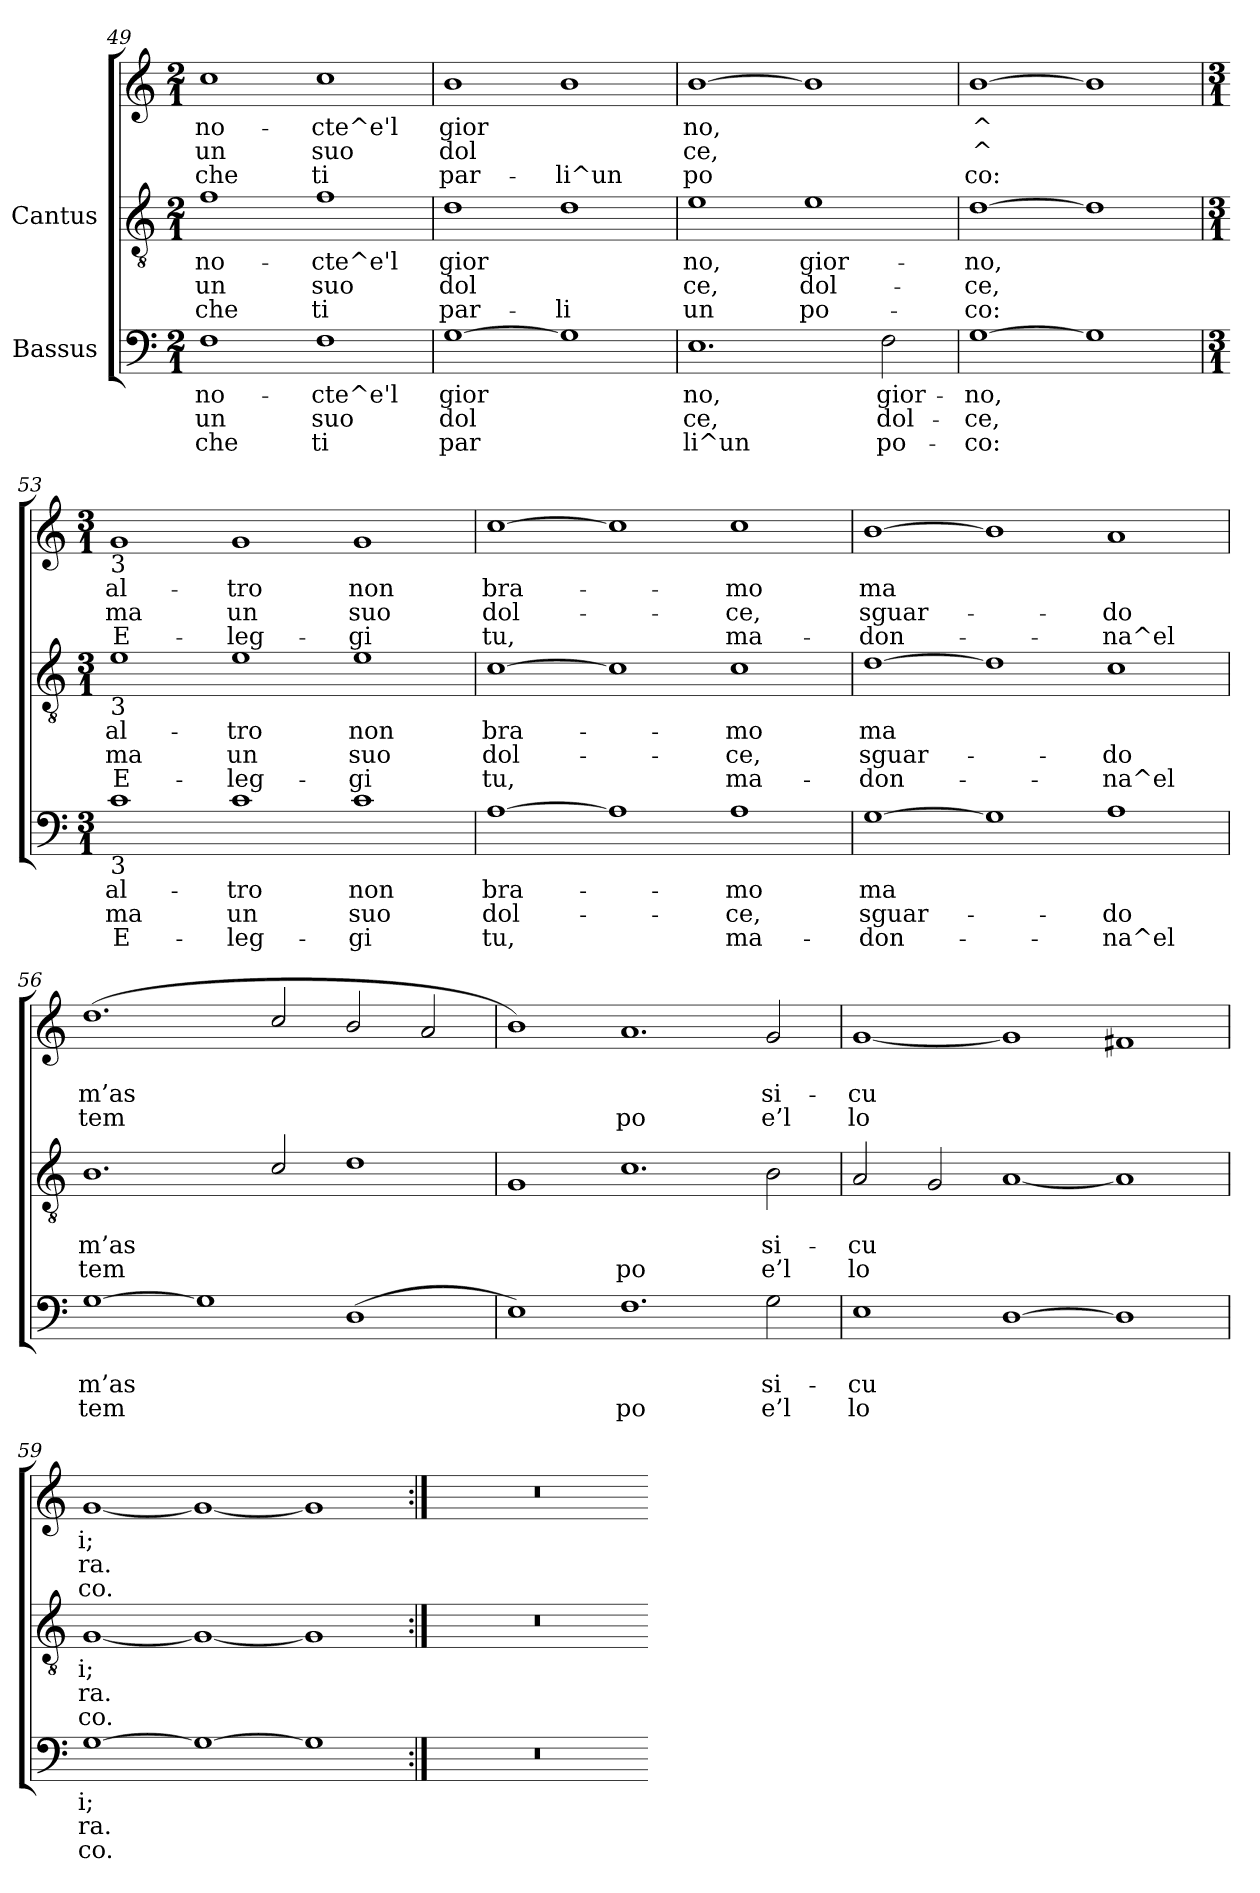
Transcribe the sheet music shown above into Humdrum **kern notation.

**kern	**text	**text	**text	**kern	**text	**text	**text	**kern	**text	**text	**text
*part2	*part2	*part2	*part2	*part1	*part1	*part1	*part1	*part1	*part1	*part1	*part1
*staff3	*staff3	*staff3	*staff3	*staff2	*staff2	*staff2	*staff2	*staff1	*staff1	*staff1	*staff1
*I"Bassus	*	*	*	*I"Cantus	*	*	*	*	*	*	*
*clefF4	*	*	*	*clefGv2	*	*	*	*clefG2	*	*	*
*M2/1	*	*	*	*M2/1	*	*	*	*M2/1	*	*	*
=49	=49	=49	=49	=49	=49	=49	=49	=49	=49	=49	=49
!	!LO:LY:b:cj	!LO:LY:b:cj	!LO:LY:b:cj	!	!LO:LY:b:cj	!LO:LY:b:cj	!LO:LY:b:cj	!	!LO:LY:b:cj	!LO:LY:b:cj	!LO:LY:b:cj
1F	no-	-un	che	1f	no-	-un	che	1cc	no-	-un	che
!	!LO:LY:b:cj	!LO:LY:b:cj	!LO:LY:b:cj	!	!LO:LY:b:cj	!LO:LY:b:cj	!LO:LY:b:cj	!	!LO:LY:b:cj	!LO:LY:b:cj	!LO:LY:b:cj
1F	cte^e'l	suo	ti	1f	cte^e'l	suo	ti	1cc	cte^e'l	suo	ti
!!LO:LB:g=z
=50	=50	=50	=50	=50	=50	=50	=50	=50	=50	=50	=50
!	!LO:LY:b:cj	!LO:LY:b:cj	!LO:LY:b:cj	!	!LO:LY:b:cj	!LO:LY:b:cj	!LO:LY:b:cj	!	!LO:LY:b:cj	!LO:LY:b:cj	!LO:LY:b:cj
[>1G	gior-	-dol-	-par-	1d	gior	dol	par-	1b	gior	dol	par-
!	!LO:LY:b:cj	!LO:LY:b:cj	!LO:LY:b:cj	!	!LO:LY:b:cj	!LO:LY:b:cj	!LO:LY:b:cj	!	!LO:LY:b:cj	!LO:LY:b:cj	!LO:LY:b:cj
1G]	--	--	--	1d	--	--	-li	1b	--	--	-li^un
=51	=51	=51	=51	=51	=51	=51	=51	=51	=51	=51	=51
!	!LO:LY:b:cj	!LO:LY:b:cj	!LO:LY:b:cj	!	!LO:LY:b:cj	!LO:LY:b:cj	!LO:LY:b:cj	!	!LO:LY:b:cj	!LO:LY:b:cj	!LO:LY:b:cj
1.E	-no,	ce,	li^un	1e	-no,	ce,	un	[<1b	no,	ce,	po-
!	!	!	!	!	!LO:LY:b:cj	!LO:LY:b:cj	!LO:LY:b:cj	!	!LO:LY:b:cj	!LO:LY:b:cj	!LO:LY:b:cj
.	.	.	.	1e	gior-	-dol-	-po-	1b]	-	.	-
!	!LO:LY:b:cj	!LO:LY:b:cj	!LO:LY:b:cj	!	!	!	!	!	!	!	!
2F\	gior-	-dol-	-po-	.	.	.	.	.	.	.	.
=52	=52	=52	=52	=52	=52	=52	=52	=52	=52	=52	=52
!	!LO:LY:b:cj	!LO:LY:b:cj	!LO:LY:b:cj	!	!LO:LY:b:cj	!LO:LY:b:cj	!LO:LY:b:cj	!	!LO:LY:b:cj	!LO:LY:b:cj	!LO:LY:b:cj
[>1G	-no,	ce,	co:	[>1d	no,	ce,	co:	[<1b	-^	^	co:
!	!LO:LY:b:cj	!LO:LY:b:cj	!LO:LY:b:cj	!	!LO:LY:b:cj	!LO:LY:b:cj	!LO:LY:b:cj	!	!LO:LY:b:cj	!LO:LY:b:cj	!LO:LY:b:cj
1G]	.	.	.	1d]	.	.	.	1b]	.	.	.
=53	=53	=53	=53	=53	=53	=53	=53	=53	=53	=53	=53
*M3/1	*	*	*	*M3/1	*	*	*	*M3/1	*	*	*
*	*	*	*	*	*	*	*	*MM468	*	*	*
!	!	!	!	!	!	!	!	!LO:TX:b:t=3	!	!	!
!	!	!	!	!LO:TX:b:t=3	!	!	!	!	!	!	!
!LO:TX:b:t=3	!	!	!	!	!	!	!	!	!	!	!
!	!LO:LY:b:cj	!LO:LY:b:cj	!LO:LY:b:cj	!	!LO:LY:b:cj	!LO:LY:b:cj	!LO:LY:b:cj	!	!LO:LY:b:cj	!LO:LY:b:cj	!LO:LY:b:cj
1c	al-	-ma	E-	1e	al-	-ma	E-	1g	al-	-ma	E-
!	!LO:LY:b:cj	!LO:LY:b:cj	!LO:LY:b:cj	!	!LO:LY:b:cj	!LO:LY:b:cj	!LO:LY:b:cj	!	!LO:LY:b:cj	!LO:LY:b:cj	!LO:LY:b:cj
1c	-tro	un	leg-	1e	-tro	un	leg-	1g	-tro	un	leg-
!	!LO:LY:b:cj	!LO:LY:b:cj	!LO:LY:b:cj	!	!LO:LY:b:cj	!LO:LY:b:cj	!LO:LY:b:cj	!	!LO:LY:b:cj	!LO:LY:b:cj	!LO:LY:b:cj
1c	-non	suo	gi	1e	-non	suo	gi	1g	-non	suo	gi
=54	=54	=54	=54	=54	=54	=54	=54	=54	=54	=54	=54
!	!LO:LY:b:cj	!LO:LY:b:cj	!LO:LY:b:cj	!	!LO:LY:b:cj	!LO:LY:b:cj	!LO:LY:b:cj	!	!LO:LY:b:cj	!LO:LY:b:cj	!LO:LY:b:cj
[>1A	bra-	-dol-	-tu,	[<1c	-bra-	-dol-	-tu,	[>1cc	bra-	-dol-	-tu,
!	!LO:LY:b:cj	!LO:LY:b:cj	!LO:LY:b:cj	!	!LO:LY:b:cj	!LO:LY:b:cj	!LO:LY:b:cj	!	!LO:LY:b:cj	!LO:LY:b:cj	!LO:LY:b:cj
1A]	.	.	.	1c]	.	.	.	1cc]	.	.	.
!	!LO:LY:b:cj	!LO:LY:b:cj	!LO:LY:b:cj	!	!LO:LY:b:cj	!LO:LY:b:cj	!LO:LY:b:cj	!	!LO:LY:b:cj	!LO:LY:b:cj	!LO:LY:b:cj
1A	mo	ce,	ma-	1c	mo	ce,	ma-	1cc	mo	ce,	ma-
!!LO:LB:g=z
=55	=55	=55	=55	=55	=55	=55	=55	=55	=55	=55	=55
!	!LO:LY:b:cj	!LO:LY:b:cj	!LO:LY:b:cj	!	!LO:LY:b:cj	!LO:LY:b:cj	!LO:LY:b:cj	!	!LO:LY:b:cj	!LO:LY:b:cj	!LO:LY:b:cj
[>1G	-ma	sguar-	-don-	[>1d	ma	sguar-	-don-	[>1b	-ma	sguar-	-don-
!	!LO:LY:b:cj	!LO:LY:b:cj	!LO:LY:b:cj	!	!LO:LY:b:cj	!LO:LY:b:cj	!LO:LY:b:cj	!	!LO:LY:b:cj	!LO:LY:b:cj	!LO:LY:b:cj
1G]	-	.	.	1d]	-	.	.	1b]	-	.	.
!	!LO:LY:b:cj	!LO:LY:b:cj	!LO:LY:b:cj	!	!LO:LY:b:cj	!LO:LY:b:cj	!LO:LY:b:cj	!	!LO:LY:b:cj	!LO:LY:b:cj	!LO:LY:b:cj
1A	-	-do	na^el	1c	-	-do	na^el	1a	-	-do	na^el
=56	=56	=56	=56	=56	=56	=56	=56	=56	=56	=56	=56
!	!LO:LY:b:cj	!LO:LY:b:cj	!LO:LY:b:cj	!	!LO:LY:b:cj	!LO:LY:b:cj	!LO:LY:b:cj	!	!LO:LY:b:cj	!LO:LY:b:cj	!LO:LY:b:cj
[>1G	-	-m’as	tem	1.B	--	-m’as	tem-	(<1.dd	-	-m’as	tem-
!	!LO:LY:b:cj	!LO:LY:b:cj	!LO:LY:b:cj	!	!	!	!	!	!	!	!
1G]	.	.	.	.	.	.	.	.	.	.	.
!	!	!	!	!	!LO:LY:b:cj	!LO:LY:b:cj	!LO:LY:b:cj	!	!LO:LY:b:cj	!LO:LY:b:cj	!LO:LY:b:cj
.	.	.	.	2c/	--	-	-	2cc/	--	-	-
!	!LO:LY:b:cj	!LO:LY:b:cj	!LO:LY:b:cj	!	!LO:LY:b:cj	!LO:LY:b:cj	!LO:LY:b:cj	!	!LO:LY:b:cj	!LO:LY:b:cj	!LO:LY:b:cj
(>1D	-	--	--	1d	--	-	-	2b/	--	-	-
!	!	!	!	!	!	!	!	!	!LO:LY:b:cj	!LO:LY:b:cj	!LO:LY:b:cj
.	.	.	.	.	.	.	.	2a/	--	-	-
=57	=57	=57	=57	=57	=57	=57	=57	=57	=57	=57	=57
!	!LO:LY:b:cj	!LO:LY:b:cj	!LO:LY:b:cj	!	!LO:LY:b:cj	!LO:LY:b:cj	!LO:LY:b:cj	!	!LO:LY:b:cj	!LO:LY:b:cj	!LO:LY:b:cj
1E)	-	.	.	1G	.	.	.	1b)	-	.	.
!	!LO:LY:b:cj	!LO:LY:b:cj	!LO:LY:b:cj	!	!LO:LY:b:cj	!LO:LY:b:cj	!LO:LY:b:cj	!	!LO:LY:b:cj	!LO:LY:b:cj	!LO:LY:b:cj
1.F	-	--	-po	1.c	-	--	-po	1.a	-	--	-po
!	!LO:LY:b:cj	!LO:LY:b:cj	!LO:LY:b:cj	!	!LO:LY:b:cj	!LO:LY:b:cj	!LO:LY:b:cj	!	!LO:LY:b:cj	!LO:LY:b:cj	!LO:LY:b:cj
2G\	-	-si-	-e’l	2B\	-	-si-	-e’l	2g/	-	-si-	-e’l
=58	=58	=58	=58	=58	=58	=58	=58	=58	=58	=58	=58
!	!LO:LY:b:cj	!LO:LY:b:cj	!LO:LY:b:cj	!	!LO:LY:b:cj	!LO:LY:b:cj	!LO:LY:b:cj	!	!LO:LY:b:cj	!LO:LY:b:cj	!LO:LY:b:cj
1E	-	-cu-	-lo-	2A/	--	-cu-	-lo-	[<1g	-	-cu-	-lo-
!	!	!	!	!	!LO:LY:b:cj	!LO:LY:b:cj	!LO:LY:b:cj	!	!	!	!
.	.	.	.	2G/	--	--	--	.	.	.	.
!	!LO:LY:b:cj	!LO:LY:b:cj	!LO:LY:b:cj	!	!LO:LY:b:cj	!LO:LY:b:cj	!LO:LY:b:cj	!	!LO:LY:b:cj	!LO:LY:b:cj	!LO:LY:b:cj
[>1D	--	--	--	[<1A	--	--	--	1g]	--	--	--
!	!LO:LY:b:cj	!LO:LY:b:cj	!LO:LY:b:cj	!	!LO:LY:b:cj	!LO:LY:b:cj	!LO:LY:b:cj	!	!LO:LY:b:cj	!LO:LY:b:cj	!LO:LY:b:cj
1D]	--	--	--	1A]	--	--	--	1f#X	--	--	--
!!LO:PB:g=z
=59	=59	=59	=59	=59	=59	=59	=59	=59	=59	=59	=59
!	!LO:LY:b:cj	!LO:LY:b:cj	!LO:LY:b:cj	!	!LO:LY:b:cj	!LO:LY:b:cj	!LO:LY:b:cj	!	!LO:LY:b:cj	!LO:LY:b:cj	!LO:LY:b:cj
[>1G	-i;	ra.	co.	[<1G	i;	ra.	co.	[<1g	-i;	ra.	co.
!	!LO:LY:b:cj	!LO:LY:b:cj	!LO:LY:b:cj	!	!LO:LY:b:cj	!LO:LY:b:cj	!LO:LY:b:cj	!	!LO:LY:b:cj	!LO:LY:b:cj	!LO:LY:b:cj
1G_>	.	.	.	1G_<	.	.	.	1g_<	.	.	.
!	!LO:LY:b:cj	!LO:LY:b:cj	!LO:LY:b:cj	!	!LO:LY:b:cj	!LO:LY:b:cj	!LO:LY:b:cj	!	!LO:LY:b:cj	!LO:LY:b:cj	!LO:LY:b:cj
1G]	.	.	.	1G]	.	.	.	1g]	.	.	.
=60:|!	=60:|!	=60:|!	=60:|!	=60:|!	=60:|!	=60:|!	=60:|!	=60:|!	=60:|!	=60:|!	=60:|!
0.r	.	.	.	0.r	.	.	.	0.r	.	.	.
=	==	==	==	==	==	==	==	==	==	==	==
*-	*-	*-	*-	*-	*-	*-	*-	*-	*-	*-	*-
